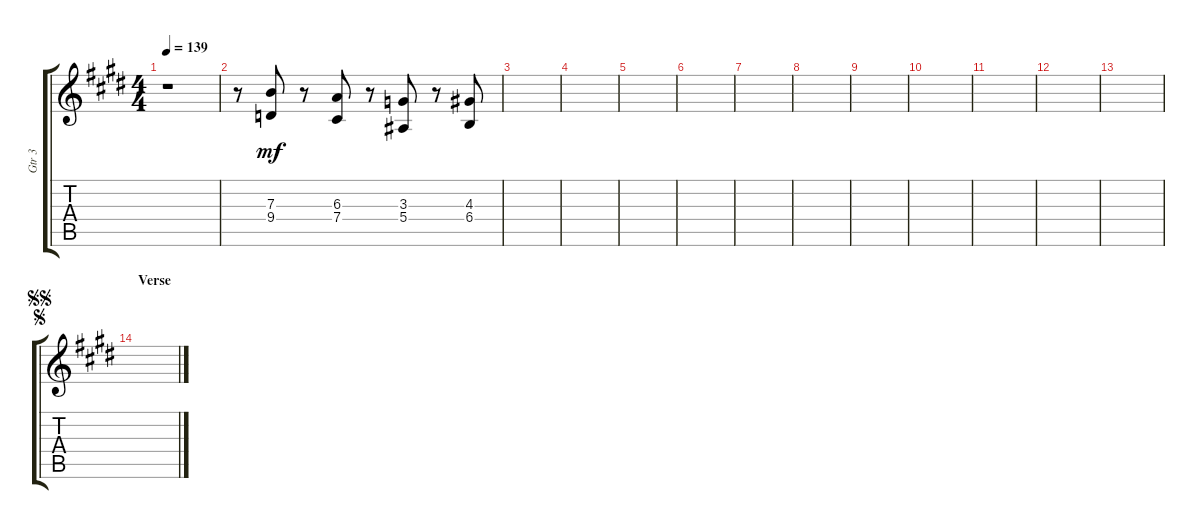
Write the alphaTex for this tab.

\track ("Gtr 3" "Gtr 3") {instrument acousticgrandpiano}
\staff {score tabs}
\tuning (E4 B3 G3 D4 A3 E3) {hide}
\ts (4 4)
\tempo 139
\clef g2
\ks e
r.1{dy mf} |
r.8 (7.3 9.4).8 r.8 (6.3 7.4).8 r.8 (3.3 5.4).8 r.8 (4.3 6.4).8 |
|
|
|
|
|
|
|
|
|
|
|
\section ("" "Verse")
\jump segno
\jump segnosegno
